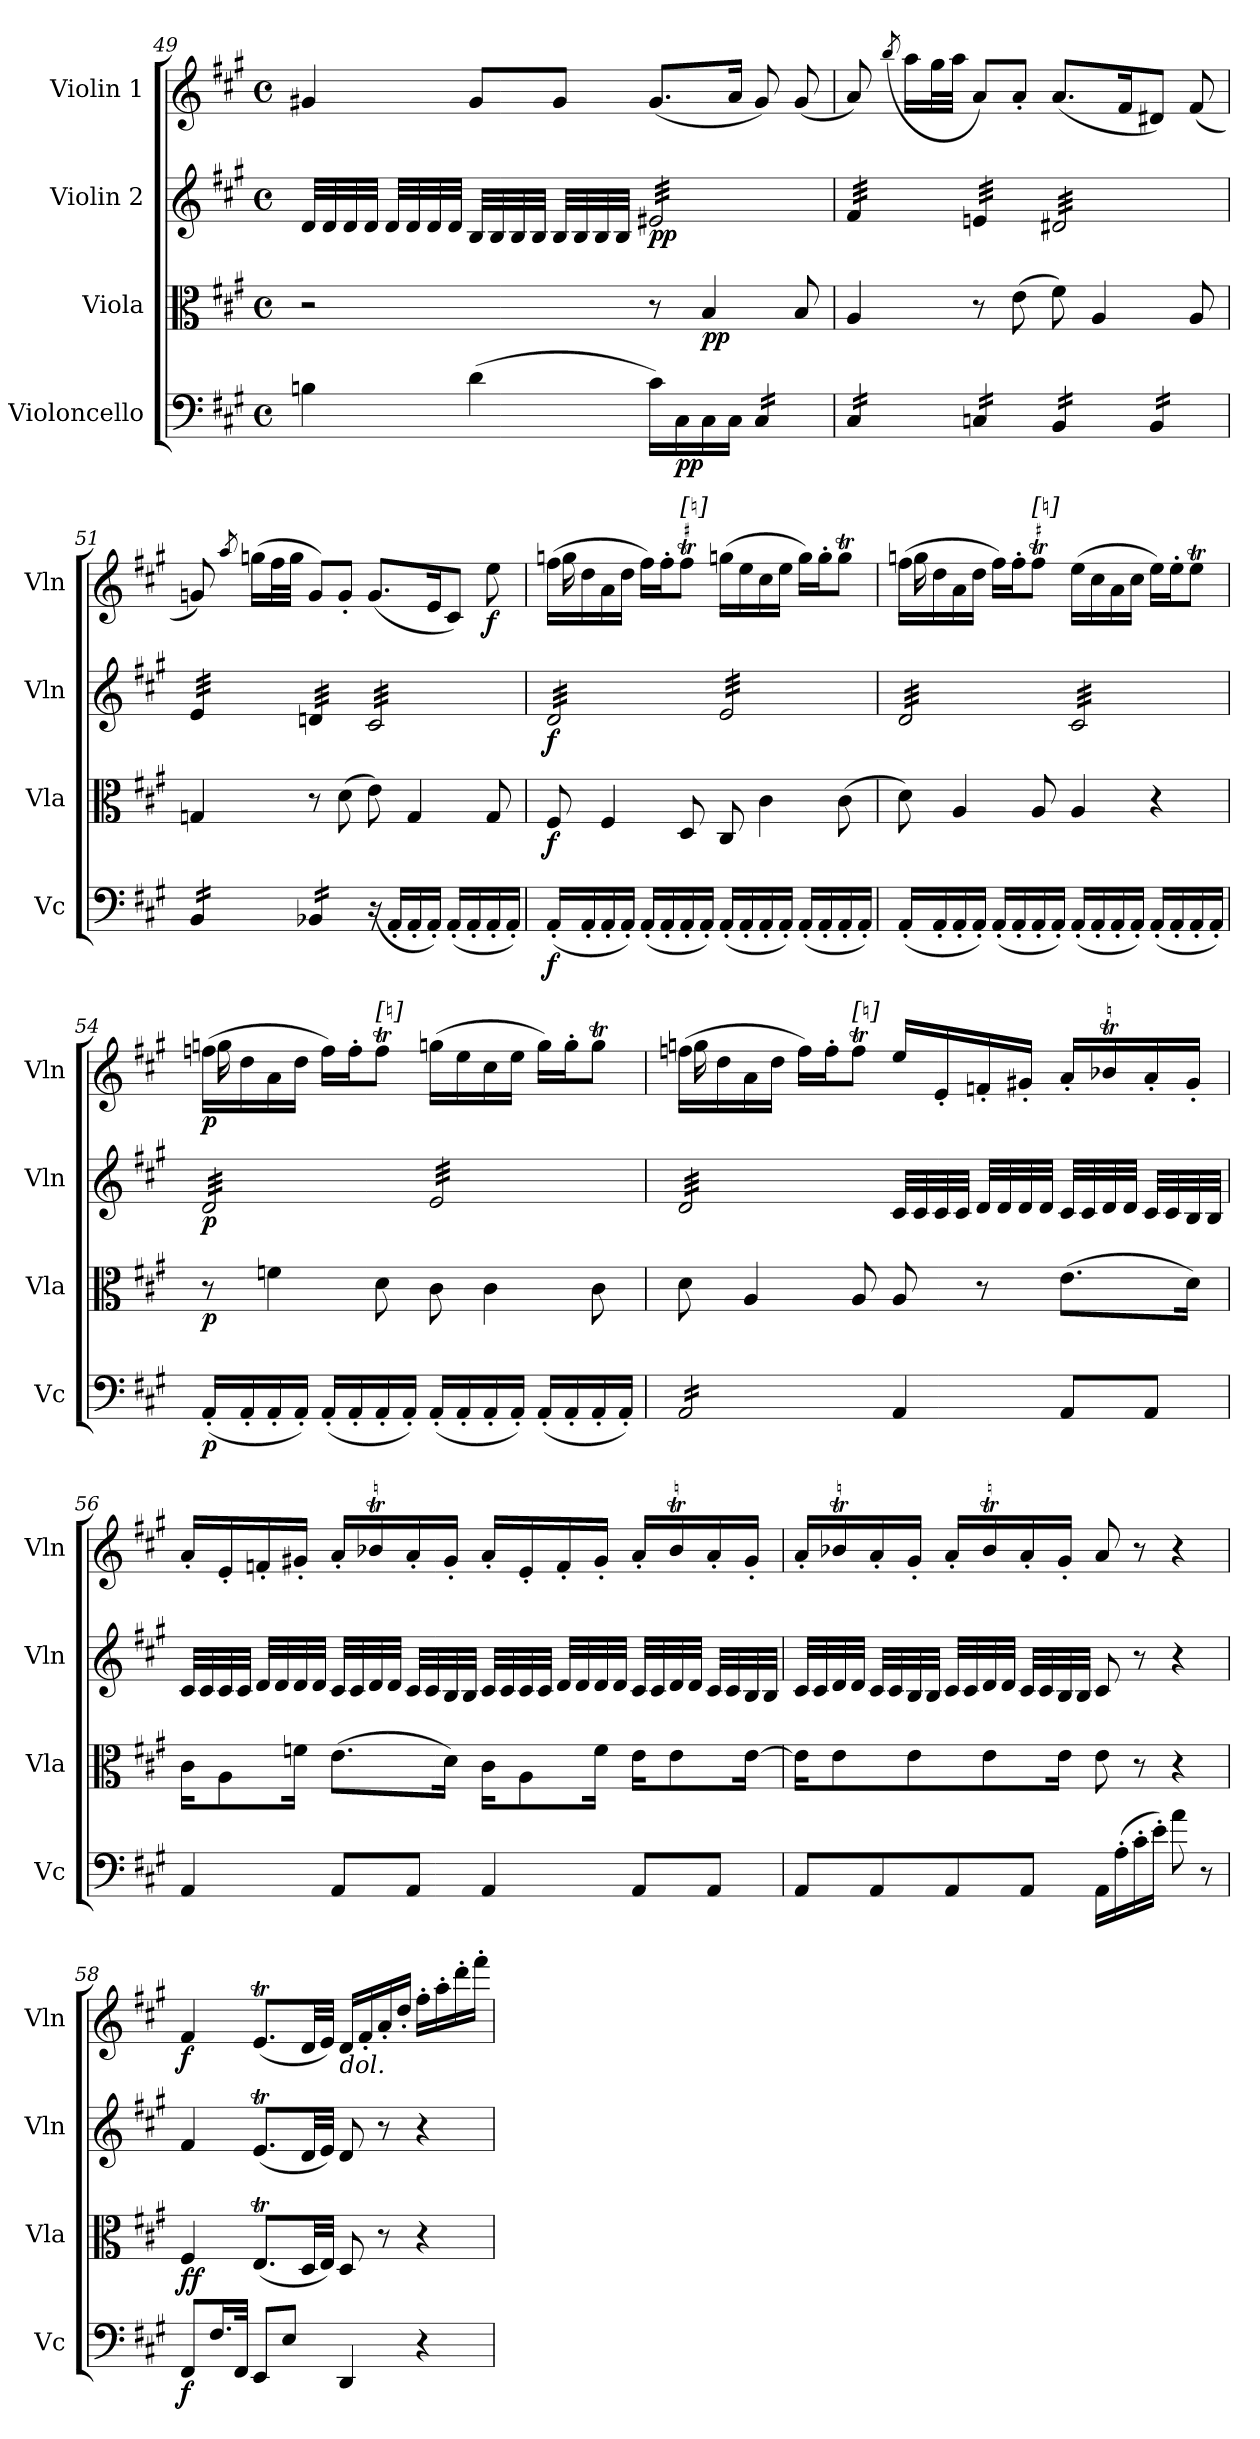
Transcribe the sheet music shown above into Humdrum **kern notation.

**kern	**dynam	**kern	**dynam	**kern	**dynam	**kern	**dynam
*part4	*part4	*part3	*part3	*part2	*part2	*part1	*part1
*staff4	*staff4	*staff3	*staff3	*staff2	*staff2	*staff1	*staff1
*I"Violoncello	*	*I"Viola	*	*I"Violin 2	*	*I"Violin 1	*
*I'Vc	*	*I'Vla	*	*I'Vln	*	*I'Vln	*
!!LO:LB:g=z
*clefF4	*	*clefC3	*	*clefG2	*	*clefG2	*
*k[f#c#g#]	*	*k[f#c#g#]	*	*k[f#c#g#]	*	*k[f#c#g#]	*
*M4/4	*	*M4/4	*	*M4/4	*	*M4/4	*
*met(c)	*	*met(c)	*	*met(c)	*	*met(c)	*
=49	=49	=49	=49	=49	=49	=49	=49
!	!LO:DY:b	!	!	!	!	!	!
!	!LO:DY:n=1:b	!	!	!	!LO:DY:b	!	!
!	!	!	!	!	!LO:DY:n=1:b	!	!
4Bn\	other-dynamics f	2r	.	32d/LLL	other-dynamics f	4g#X/	.
.	.	.	.	32d/	.	.	.
.	.	.	.	32d/	.	.	.
.	.	.	.	32d/JJJ	.	.	.
.	.	.	.	32d/LLL	.	.	.
.	.	.	.	32d/	.	.	.
.	.	.	.	32d/	.	.	.
.	.	.	.	32d/JJJ	.	.	.
(4d\	.	.	.	32B/LLL	.	8g#/L	.
.	.	.	.	32B/	.	.	.
.	.	.	.	32B/	.	.	.
.	.	.	.	32B/JJJ	.	.	.
.	.	.	.	32B/LLL	.	8g#/J	.
.	.	.	.	32B/	.	.	.
.	.	.	.	32B/	.	.	.
.	.	.	.	32B/JJJ	.	.	.
!	!	!	!	!	!LO:DY:n=2:b	!	!
*	*	*	*	*tremolo	*	*	*
16c#\LL)	.	8r	.	32e#X/LLL	pp	(8.g#/L	.
.	.	.	.	32e#X/	.	.	.
!	!LO:DY:n=2:b	!	!	!	!	!	!
16C#\	pp	.	.	32e#X/	.	.	.
.	.	.	.	32e#X/	.	.	.
!	!	!	!LO:DY:b	!	!	!	!
16C#\	.	4B/	pp	32e#X/	.	.	.
.	.	.	.	32e#X/	.	.	.
16C#\JJ	.	.	.	32e#X/	.	16a/Jk	.
.	.	.	.	32e#X/	.	.	.
*tremolo	*	*	*	*	*	*	*
16C#/LL	.	.	.	32e#X/	.	8g#/)	.
.	.	.	.	32e#X/	.	.	.
16C#/	.	.	.	32e#X/	.	.	.
.	.	.	.	32e#X/	.	.	.
16C#/	.	8B/	.	32e#X/	.	(8g#/	.
.	.	.	.	32e#X/	.	.	.
16C#/JJ	.	.	.	32e#X/	.	.	.
.	.	.	.	32e#X/JJJ	.	.	.
!!LO:LB:g=z
=50	=50	=50	=50	=50	=50	=50	=50
16C#/LL	.	4A/	.	32f#/LLL	.	8a/)	.
.	.	.	.	32f#/	.	.	.
16C#/	.	.	.	32f#/	.	.	.
.	.	.	.	32f#/	.	.	.
.	.	.	.	.	.	(>8qbb/	.
16C#/	.	.	.	32f#/	.	16aa\LL	.
.	.	.	.	32f#/	.	.	.
16C#/JJ	.	.	.	32f#/	.	32gg#\L	.
.	.	.	.	32f#/JJJ	.	32aa\JJJ	.
16Cn/LL	.	8r	.	32en/LLL	.	8a/L)	.
.	.	.	.	32en/	.	.	.
16Cn/	.	.	.	32en/	.	.	.
.	.	.	.	32en/	.	.	.
16Cn/	.	(8e\	.	32en/	.	8a'/J	.
.	.	.	.	32en/	.	.	.
16Cn/JJ	.	.	.	32en/	.	.	.
.	.	.	.	32en/JJJ	.	.	.
16BB/LL	.	8f#\)	.	32d#X/LLL	.	(8.a/L	.
.	.	.	.	32d#X/	.	.	.
16BB/	.	.	.	32d#X/	.	.	.
.	.	.	.	32d#X/	.	.	.
16BB/	.	4A/	.	32d#X/	.	.	.
.	.	.	.	32d#X/	.	.	.
16BB/JJ	.	.	.	32d#X/	.	16f#/K	.
.	.	.	.	32d#X/	.	.	.
16BB/LL	.	.	.	32d#X/	.	8d#X/J)	.
.	.	.	.	32d#X/	.	.	.
16BB/	.	.	.	32d#X/	.	.	.
.	.	.	.	32d#X/	.	.	.
16BB/	.	8A/	.	32d#X/	.	(8f#/	.
.	.	.	.	32d#X/	.	.	.
16BB/JJ	.	.	.	32d#X/	.	.	.
.	.	.	.	32d#X/JJJ	.	.	.
=51	=51	=51	=51	=51	=51	=51	=51
16BB/LL	.	4Gn/	.	32e/LLL	.	8gn/)	.
.	.	.	.	32e/	.	.	.
16BB/	.	.	.	32e/	.	.	.
.	.	.	.	32e/	.	.	.
.	.	.	.	.	.	8qaa/	.
16BB/	.	.	.	32e/	.	(>16ggn\LL	.
.	.	.	.	32e/	.	.	.
16BB/JJ	.	.	.	32e/	.	32ff#\L	.
.	.	.	.	32e/JJJ	.	32gg\JJJ	.
16BB-X/LL	.	8r	.	32dn/LLL	.	8g/L)	.
.	.	.	.	32dn/	.	.	.
16BB-X/	.	.	.	32dn/	.	.	.
.	.	.	.	32dn/	.	.	.
16BB-X/	.	(8d\	.	32dn/	.	8g'/J	.
.	.	.	.	32dn/	.	.	.
16BB-X/JJ	.	.	.	32dn/	.	.	.
*Xtremolo	*	*	*	*	*	*	*
.	.	.	.	32dn/JJJ	.	.	.
(16r	.	8e\)	.	32c#/LLL	.	(8.g/L	.
.	.	.	.	32c#/	.	.	.
16AA'/LL	.	.	.	32c#/	.	.	.
.	.	.	.	32c#/	.	.	.
16AA'/	.	4G/	.	32c#/	.	.	.
.	.	.	.	32c#/	.	.	.
16AA'/JJ)	.	.	.	32c#/	.	16e/K	.
.	.	.	.	32c#/	.	.	.
(16AA'/LL	.	.	.	32c#/	.	8c#/J)	.
.	.	.	.	32c#/	.	.	.
16AA'/	.	.	.	32c#/	.	.	.
.	.	.	.	32c#/	.	.	.
!	!	!	!	!	!	!	!LO:DY:b
16AA'/	.	8G/	.	32c#/	.	8ee\	f
.	.	.	.	32c#/	.	.	.
16AA'/JJ)	.	.	.	32c#/	.	.	.
.	.	.	.	32c#/JJJ	.	.	.
!!LO:PB:g=z
=52	=52	=52	=52	=52	=52	=52	=52
*	*	*	*	*	*	*^	*
!	!LO:DY:b	!	!LO:DY:b	!	!LO:DY:b	!	!	!
(16AA'/LL	f	8F#/	f	32d/LLL	f	(16ff#\LL	16ggn	.
.	.	.	.	32d/	.	.	.	.
16AA'/	.	.	.	32d/	.	16dd\	16ryy	.
.	.	.	.	32d/	.	.	.	.
16AA'/	.	4F#/	.	32d/	.	16a\	8ryy	.
.	.	.	.	32d/	.	.	.	.
16AA'/JJ)	.	.	.	32d/	.	16dd\JJ	.	.
.	.	.	.	32d/	.	.	.	.
(16AA'/LL	.	.	.	32d/	.	16ff#\LL)	4ryy	.
.	.	.	.	32d/	.	.	.	.
16AA'/	.	.	.	32d/	.	16ff#'\J	.	.
.	.	.	.	32d/	.	.	.	.
!	!	!	!	!	!	!LO:TX:a:t=[♮]	!	!
16AA'/	.	8D/	.	32d/	.	8ff#T\J	.	.
.	.	.	.	32d/	.	.	.	.
16AA'/JJ)	.	.	.	32d/	.	.	.	.
.	.	.	.	32d/JJJ	.	.	.	.
(16AA'/LL	.	8C#/	.	32e/LLL	.	(16ggn\LL	2ryy	.
.	.	.	.	32e/	.	.	.	.
16AA'/	.	.	.	32e/	.	16ee\	.	.
.	.	.	.	32e/	.	.	.	.
16AA'/	.	4c#\	.	32e/	.	16cc#\	.	.
.	.	.	.	32e/	.	.	.	.
16AA'/JJ)	.	.	.	32e/	.	16ee\JJ	.	.
.	.	.	.	32e/	.	.	.	.
(16AA'/LL	.	.	.	32e/	.	16gg\LL)	.	.
.	.	.	.	32e/	.	.	.	.
16AA'/	.	.	.	32e/	.	16gg'\J	.	.
.	.	.	.	32e/	.	.	.	.
16AA'/	.	(8c#\	.	32e/	.	8ggT\J	.	.
.	.	.	.	32e/	.	.	.	.
16AA'/JJ)	.	.	.	32e/	.	.	.	.
.	.	.	.	32e/JJJ	.	.	.	.
=53	=53	=53	=53	=53	=53	=53	=53	=53
(16AA'/LL	.	8d\)	.	32d/LLL	.	(16ff#\LL	16ggn	.
.	.	.	.	32d/	.	.	.	.
16AA'/	.	.	.	32d/	.	16dd\	16ryy	.
.	.	.	.	32d/	.	.	.	.
16AA'/	.	4A/	.	32d/	.	16a\	8ryy	.
.	.	.	.	32d/	.	.	.	.
16AA'/JJ)	.	.	.	32d/	.	16dd\JJ	.	.
.	.	.	.	32d/	.	.	.	.
(16AA'/LL	.	.	.	32d/	.	16ff#\LL)	4ryy	.
.	.	.	.	32d/	.	.	.	.
16AA'/	.	.	.	32d/	.	16ff#'\J	.	.
.	.	.	.	32d/	.	.	.	.
!	!	!	!	!	!	!LO:TX:a:t=[♮]	!	!
16AA'/	.	8A/	.	32d/	.	8ff#T\J	.	.
.	.	.	.	32d/	.	.	.	.
16AA'/JJ)	.	.	.	32d/	.	.	.	.
.	.	.	.	32d/JJJ	.	.	.	.
(16AA'/LL	.	4A/	.	32c#/LLL	.	(16ee\LL	2ryy	.
.	.	.	.	32c#/	.	.	.	.
16AA'/	.	.	.	32c#/	.	16cc#\	.	.
.	.	.	.	32c#/	.	.	.	.
16AA'/	.	.	.	32c#/	.	16a\	.	.
.	.	.	.	32c#/	.	.	.	.
16AA'/JJ)	.	.	.	32c#/	.	16cc#\JJ	.	.
.	.	.	.	32c#/	.	.	.	.
(16AA'/LL	.	4r	.	32c#/	.	16ee\LL)	.	.
.	.	.	.	32c#/	.	.	.	.
16AA'/	.	.	.	32c#/	.	16ee'\J	.	.
.	.	.	.	32c#/	.	.	.	.
16AA'/	.	.	.	32c#/	.	8eeT\J	.	.
.	.	.	.	32c#/	.	.	.	.
16AA'/JJ)	.	.	.	32c#/	.	.	.	.
.	.	.	.	32c#/JJJ	.	.	.	.
!!LO:LB:g=z	!!
=54	=54	=54	=54	=54	=54	=54	=54	=54
!	!LO:DY:b	!	!LO:DY:b	!	!LO:DY:b	!	!	!LO:DY:b
(16AA'/LL	p	8r	p	32d/LLL	p	(16ffn\LL	16ggn	p
.	.	.	.	32d/	.	.	.	.
16AA'/	.	.	.	32d/	.	16dd\	16ryy	.
.	.	.	.	32d/	.	.	.	.
16AA'/	.	4fn\	.	32d/	.	16a\	8ryy	.
.	.	.	.	32d/	.	.	.	.
16AA'/JJ)	.	.	.	32d/	.	16dd\JJ	.	.
.	.	.	.	32d/	.	.	.	.
(16AA'/LL	.	.	.	32d/	.	16ff\LL)	4ryy	.
.	.	.	.	32d/	.	.	.	.
16AA'/	.	.	.	32d/	.	16ff'\J	.	.
.	.	.	.	32d/	.	.	.	.
!	!	!	!	!	!	!LO:TX:a:t=[♮]	!	!
16AA'/	.	8d\	.	32d/	.	8ffT\J	.	.
.	.	.	.	32d/	.	.	.	.
16AA'/JJ)	.	.	.	32d/	.	.	.	.
.	.	.	.	32d/JJJ	.	.	.	.
(16AA'/LL	.	8c#\	.	32e/LLL	.	(16ggn\LL	2ryy	.
.	.	.	.	32e/	.	.	.	.
16AA'/	.	.	.	32e/	.	16ee\	.	.
.	.	.	.	32e/	.	.	.	.
16AA'/	.	4c#\	.	32e/	.	16cc#\	.	.
.	.	.	.	32e/	.	.	.	.
16AA'/JJ)	.	.	.	32e/	.	16ee\JJ	.	.
.	.	.	.	32e/	.	.	.	.
(16AA'/LL	.	.	.	32e/	.	16gg\LL)	.	.
.	.	.	.	32e/	.	.	.	.
16AA'/	.	.	.	32e/	.	16gg'\J	.	.
.	.	.	.	32e/	.	.	.	.
16AA'/	.	8c#\	.	32e/	.	8ggT\J	.	.
.	.	.	.	32e/	.	.	.	.
16AA'/JJ)	.	.	.	32e/	.	.	.	.
.	.	.	.	32e/JJJ	.	.	.	.
=55	=55	=55	=55	=55	=55	=55	=55	=55
*tremolo	*	*	*	*	*	*	*	*
16AA/LL	.	8d\	.	32d/LLL	.	(16ffn\LL	16ggn	.
.	.	.	.	32d/	.	.	.	.
16AA/	.	.	.	32d/	.	16dd\	16ryy	.
.	.	.	.	32d/	.	.	.	.
16AA/	.	4A/	.	32d/	.	16a\	8ryy	.
.	.	.	.	32d/	.	.	.	.
16AA/	.	.	.	32d/	.	16dd\JJ	.	.
.	.	.	.	32d/	.	.	.	.
16AA/	.	.	.	32d/	.	16ff\LL)	4ryy	.
.	.	.	.	32d/	.	.	.	.
16AA/	.	.	.	32d/	.	16ff'\J	.	.
.	.	.	.	32d/	.	.	.	.
!	!	!	!	!	!	!LO:TX:a:t=[♮]	!	!
16AA/	.	8A/	.	32d/	.	8ffT\J	.	.
.	.	.	.	32d/	.	.	.	.
16AA/JJ	.	.	.	32d/	.	.	.	.
*Xtremolo	*	*	*	*	*	*	*	*
.	.	.	.	32d/JJJ	.	.	.	.
*	*	*	*	*Xtremolo	*	*	*	*
4AA/	.	8A/	.	32c#/LLL	.	16ee/LL	2ryy	.
.	.	.	.	32c#/	.	.	.	.
.	.	.	.	32c#/	.	16e'/	.	.
.	.	.	.	32c#/JJJ	.	.	.	.
.	.	8r	.	32d/LLL	.	16fn'/	.	.
.	.	.	.	32d/	.	.	.	.
.	.	.	.	32d/	.	16g#X'/JJ	.	.
.	.	.	.	32d/JJJ	.	.	.	.
8AA/L	.	(8.e\L	.	32c#/LLL	.	16a'/LL	.	.
.	.	.	.	32c#/	.	.	.	.
.	.	.	.	32d/	.	16b-XT/	.	.
.	.	.	.	32d/JJJ	.	.	.	.
8AA/J	.	.	.	32c#/LLL	.	16a'/	.	.
.	.	.	.	32c#/	.	.	.	.
.	.	16d\Jk)	.	32B/	.	16g#'/JJ	.	.
.	.	.	.	32B/JJJ	.	.	.	.
*	*	*	*	*	*	*v	*v	*
!!LO:LB:g=z
=56	=56	=56	=56	=56	=56	=56	=56
4AA/	.	16c#\KL	.	32c#/LLL	.	16a'/LL	.
.	.	.	.	32c#/	.	.	.
.	.	8A\	.	32c#/	.	16e'/	.
.	.	.	.	32c#/JJJ	.	.	.
.	.	.	.	32d/LLL	.	16fn'/	.
.	.	.	.	32d/	.	.	.
.	.	16fn\Jk	.	32d/	.	16g#X'/JJ	.
.	.	.	.	32d/JJJ	.	.	.
8AA/L	.	(8.e\L	.	32c#/LLL	.	16a'/LL	.
.	.	.	.	32c#/	.	.	.
.	.	.	.	32d/	.	16b-XT/	.
.	.	.	.	32d/JJJ	.	.	.
8AA/J	.	.	.	32c#/LLL	.	16a'/	.
.	.	.	.	32c#/	.	.	.
.	.	16d\Jk)	.	32B/	.	16g#'/JJ	.
.	.	.	.	32B/JJJ	.	.	.
4AA/	.	16c#\KL	.	32c#/LLL	.	16a'/LL	.
.	.	.	.	32c#/	.	.	.
.	.	8A\	.	32c#/	.	16e'/	.
.	.	.	.	32c#/JJJ	.	.	.
.	.	.	.	32d/LLL	.	16f'/	.
.	.	.	.	32d/	.	.	.
.	.	16f\Jk	.	32d/	.	16g#'/JJ	.
.	.	.	.	32d/JJJ	.	.	.
8AA/L	.	16e\KL	.	32c#/LLL	.	16a'/LL	.
.	.	.	.	32c#/	.	.	.
.	.	8e\	.	32d/	.	16b-T/	.
.	.	.	.	32d/JJJ	.	.	.
8AA/J	.	.	.	32c#/LLL	.	16a'/	.
.	.	.	.	32c#/	.	.	.
.	.	[16e\Jk	.	32B/	.	16g#'/JJ	.
.	.	.	.	32B/JJJ	.	.	.
!!LO:LB:g=z
=57	=57	=57	=57	=57	=57	=57	=57
8AA/L	.	16e\KL]	.	32c#/LLL	.	16a'/LL	.
.	.	.	.	32c#/	.	.	.
.	.	8e\	.	32d/	.	16b-XT/	.
.	.	.	.	32d/JJJ	.	.	.
8AA/	.	.	.	32c#/LLL	.	16a'/	.
.	.	.	.	32c#/	.	.	.
.	.	8e\	.	32B/	.	16g#'/JJ	.
.	.	.	.	32B/JJJ	.	.	.
8AA/	.	.	.	32c#/LLL	.	16a'/LL	.
.	.	.	.	32c#/	.	.	.
.	.	8e\	.	32d/	.	16b-T/	.
.	.	.	.	32d/JJJ	.	.	.
8AA/J	.	.	.	32c#/LLL	.	16a'/	.
.	.	.	.	32c#/	.	.	.
.	.	16e\Jk	.	32B/	.	16g#'/JJ	.
.	.	.	.	32B/JJJ	.	.	.
16AA\LL	.	8e\	.	8c#/	.	8a/	.
(16A'\	.	.	.	.	.	.	.
16c#'\	.	8r	.	8r	.	8r	.
16e'\JJ)	.	.	.	.	.	.	.
8a\	.	4r	.	4r	.	4r	.
8r	.	.	.	.	.	.	.
=58	=58	=58	=58	=58	=58	=58	=58
!	!LO:DY:b	!	!LO:DY:b	!	!	!	!
!	!	!	!LO:DY:n=1:b	!	!LO:DY:b	!	!
!	!	!	!	!	!LO:DY:n=1:b	!	!
!	!	!	!	!	!LO:DY:n=2:b	!	!LO:DY:b
8FF#/L	f	4F#/	f f	4f#/	other-dynamics f other-dynamics	4f#/	f
16.F#/L	.	.	.	.	.	.	.
32FF#/JJk	.	.	.	.	.	.	.
8EE/L	.	(8.ET/L	.	(8.eT/L	.	(8.eT/L	.
8E/J	.	.	.	.	.	.	.
.	.	32D/LL	.	32d/LL	.	32d/LL	.
.	.	32E/JJJ)	.	32e/JJJ)	.	32e/JJJ)	.
!	!	!	!	!	!	!LO:TX:b:i:t=dol.	!
4DD/	.	8D/	.	8d/	.	16d/LL	.
.	.	.	.	.	.	16f#'/	.
.	.	8r	.	8r	.	16a'/	.
.	.	.	.	.	.	16dd'/JJ	.
4r	.	4r	.	4r	.	16ff#'\LL	.
.	.	.	.	.	.	16aa'\	.
.	.	.	.	.	.	16ddd'\	.
.	.	.	.	.	.	16fff#'\JJ	.
=	=	=	=	=	=	=	=
*-	*-	*-	*-	*-	*-	*-	*-
